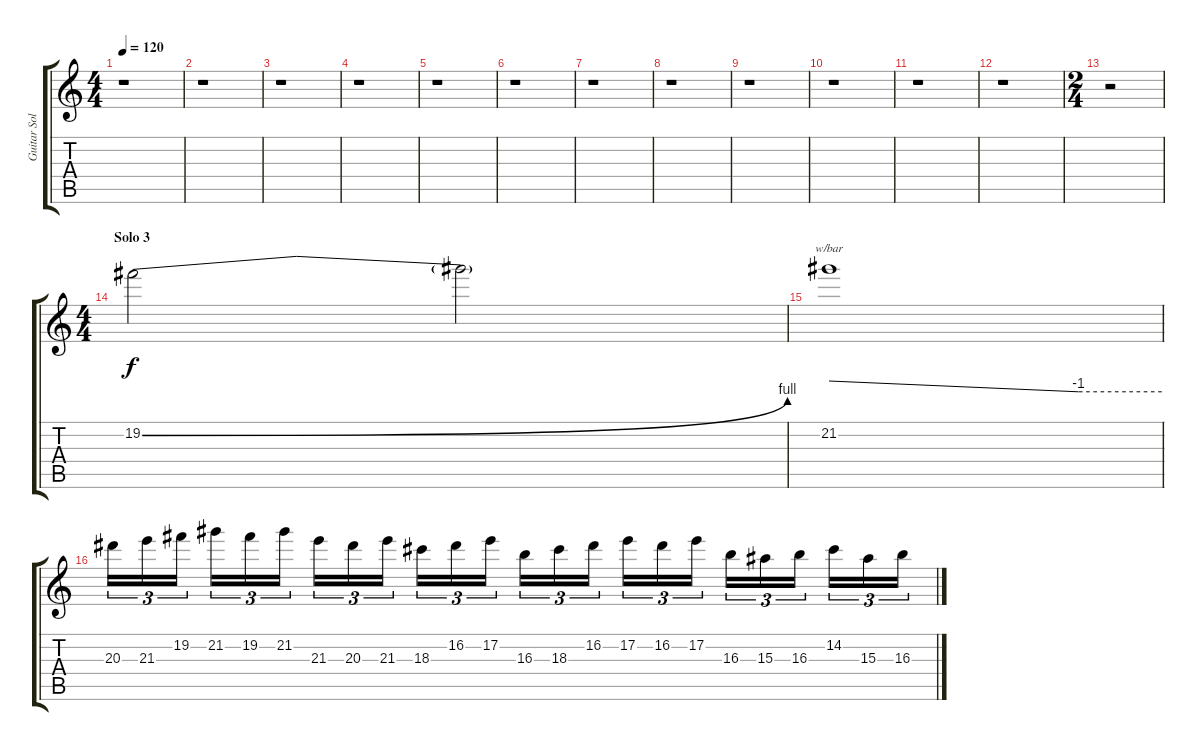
\track ("Guitar Solos" "Guitar Sol") {instrument distortionguitar}
\staff {score tabs}
\tuning (E4 B3 G3 D3 A2 E2) {hide}
\ts (4 4)
\tempo 120
\clef g2
\ks c
r.1{dy f} |
r.1 |
r.1 |
r.1 |
r.1 |
r.1 |
r.1 |
r.1 |
r.1 |
r.1 |
r.1 |
r.1 |
\ts (2 4)
r.2 |
\ts (4 4)
\section ("" "Solo 3")
19.2{be (bend 0 0 60 4)}.2 19.2{t}.2 |
21.2.1{tbe (custom default 0 0 45 -4 60 -4)} |
20.3.16{tu (3 2)} 21.3.16{tu (3 2)} 19.2.16{tu (3 2)} 21.2.16{tu (3 2)} 19.2.16{tu (3 2)} 21.2.16{tu (3 2)} 21.3.16{tu (3 2)} 20.3.16{tu (3 2)} 21.3.16{tu (3 2)} 18.3.16{tu (3 2)} 16.2.16{tu (3 2)} 17.2.16{tu (3 2)} 16.3.16{tu (3 2)} 18.3.16{tu (3 2)} 16.2.16{tu (3 2)} 17.2.16{tu (3 2)} 16.2.16{tu (3 2)} 17.2.16{tu (3 2)} 16.3.16{tu (3 2)} 15.3.16{tu (3 2)} 16.3.16{tu (3 2)} 14.2.16{tu (3 2)} 15.3.16{tu (3 2)} 16.3.16{tu (3 2)}
